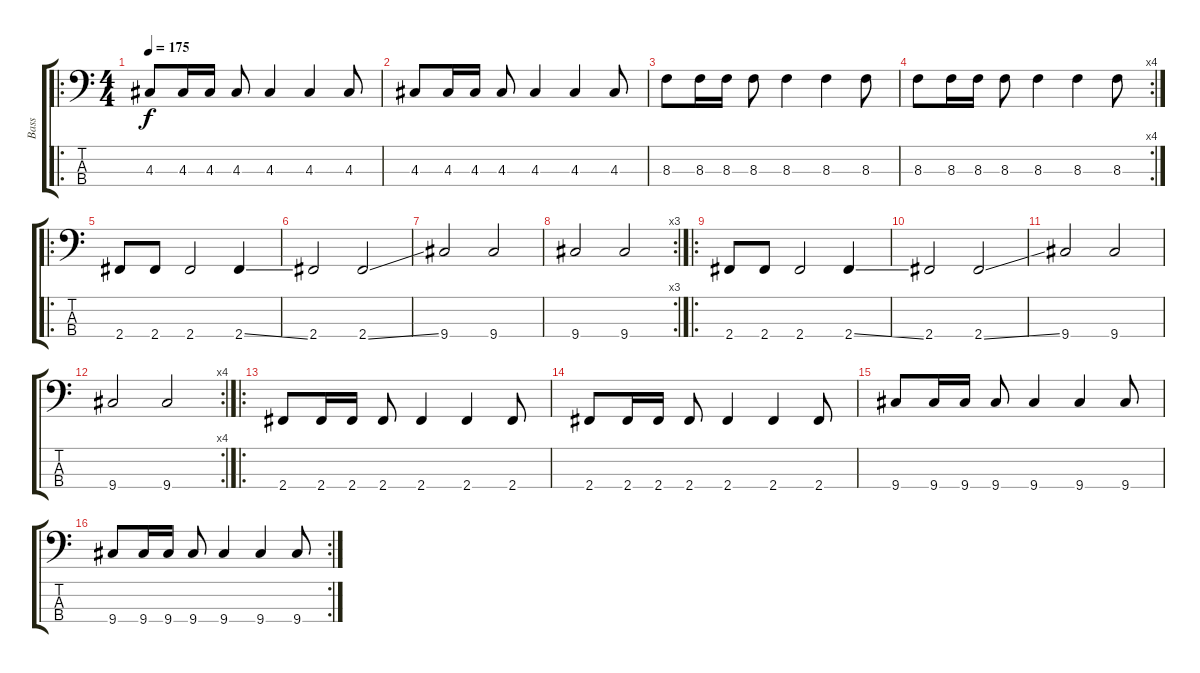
\track ("Bass" "Bass") {instrument electricbasspick}
\staff {score tabs}
\tuning (G2 D2 A1 E1) {hide}
\ro
\ts (4 4)
\tempo 175
\clef f4
\ks c
4.3.8{dy f} 4.3.16 4.3.16 4.3.8 4.3.4 4.3.4 4.3.8 |
4.3.8 4.3.16 4.3.16 4.3.8 4.3.4 4.3.4 4.3.8 |
8.3.8 8.3.16 8.3.16 8.3.8 8.3.4 8.3.4 8.3.8 |
\rc 4
8.3.8 8.3.16 8.3.16 8.3.8 8.3.4 8.3.4 8.3.8 |
\ro
2.4.8 2.4.8 2.4.2 2.4{ss}.4 |
2.4.2 2.4{ss}.2 |
9.4.2 9.4.2 |
\rc 3
9.4.2 9.4.2 |
\ro
2.4.8 2.4.8 2.4.2 2.4{ss}.4 |
2.4.2 2.4{ss}.2 |
9.4.2 9.4.2 |
\rc 4
9.4.2 9.4.2 |
\ro
2.4.8 2.4.16 2.4.16 2.4.8 2.4.4 2.4.4 2.4.8 |
2.4.8 2.4.16 2.4.16 2.4.8 2.4.4 2.4.4 2.4.8 |
9.4.8 9.4.16 9.4.16 9.4.8 9.4.4 9.4.4 9.4.8 |
\rc 2
9.4.8 9.4.16 9.4.16 9.4.8 9.4.4 9.4.4 9.4.8
